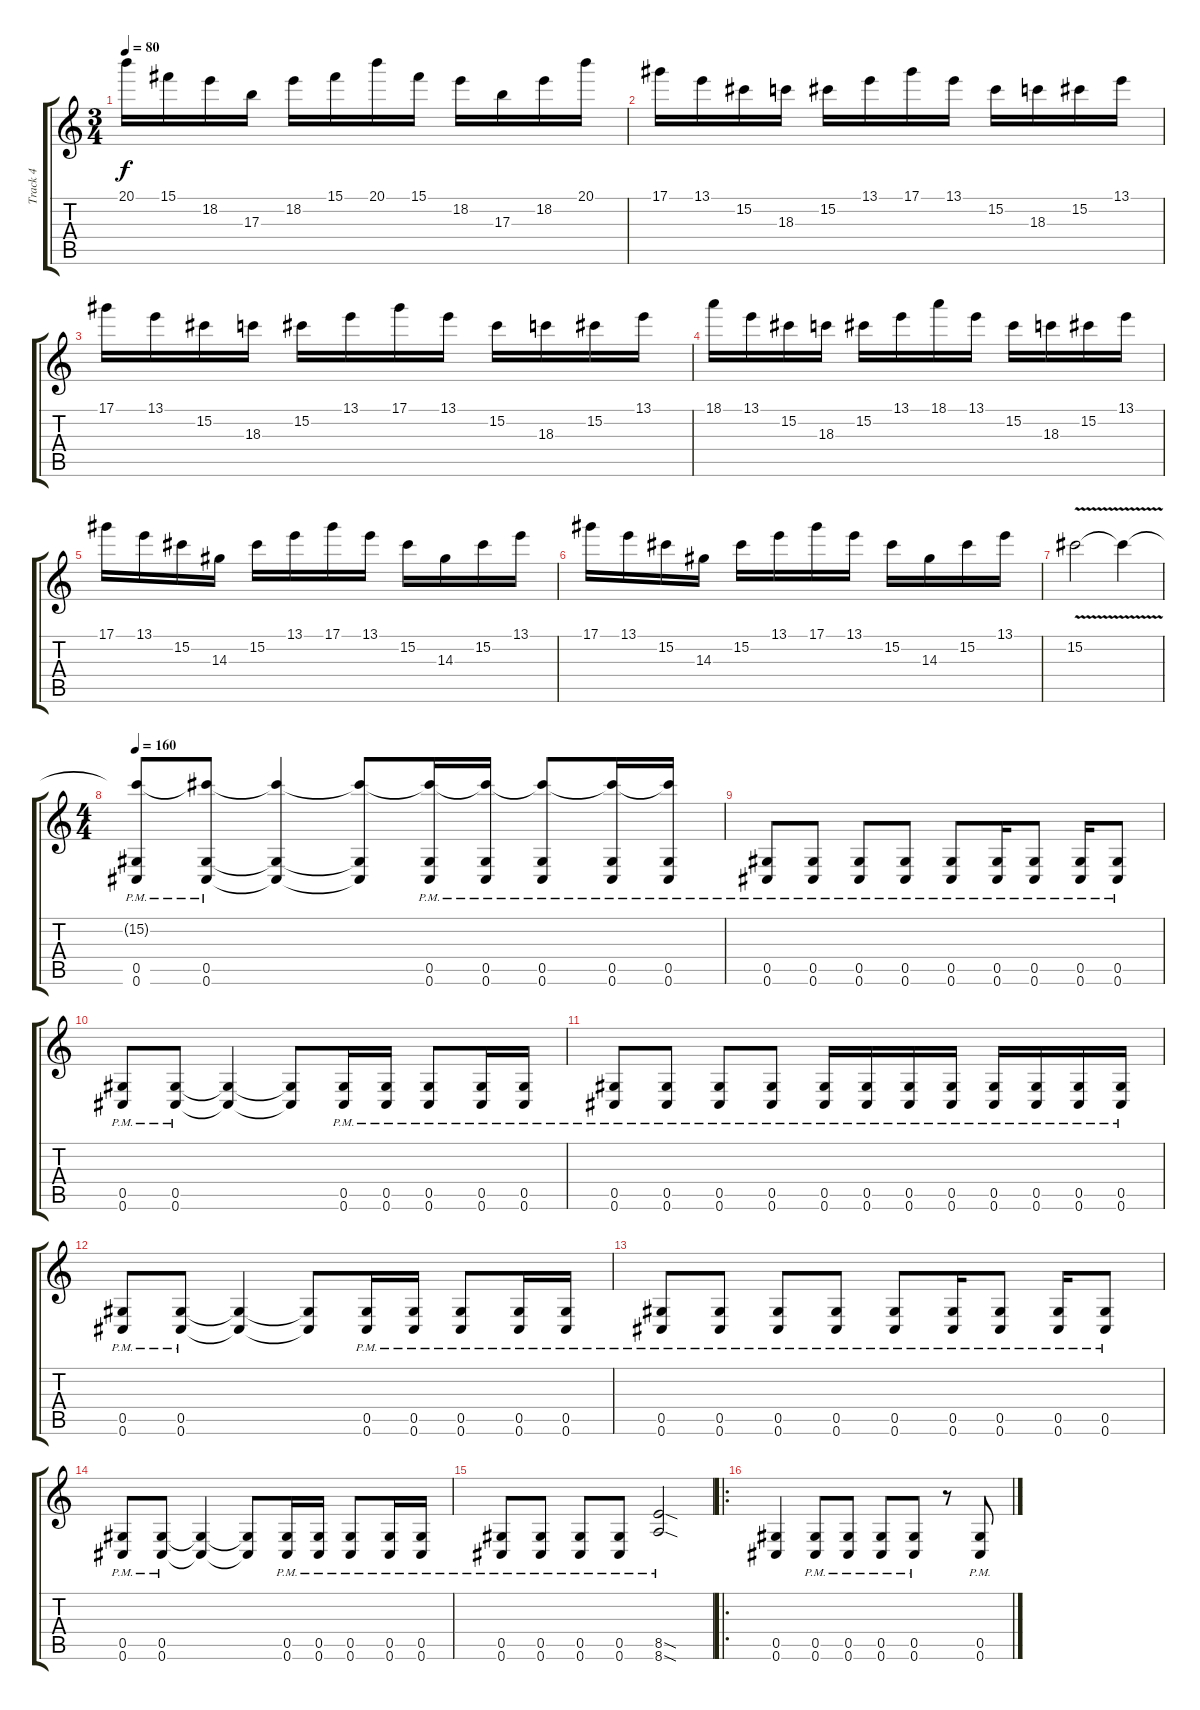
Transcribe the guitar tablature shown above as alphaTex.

\track ("Track 4" "Track 4") {instrument distortionguitar}
\staff {score tabs}
\tuning (Eb4 Bb3 Gb3 Db3 Ab2 Db2) {hide}
\ts (3 4)
\tempo 80
\clef g2
\ks c
20.1.16{dy f} 15.1.16 18.2.16 17.3.16 18.2.16 15.1.16 20.1.16 15.1.16 18.2.16 17.3.16 18.2.16 20.1.16 |
17.1.16 13.1.16 15.2.16 18.3.16 15.2.16 13.1.16 17.1.16 13.1.16 15.2.16 18.3.16 15.2.16 13.1.16 |
17.1.16 13.1.16 15.2.16 18.3.16 15.2.16 13.1.16 17.1.16 13.1.16 15.2.16 18.3.16 15.2.16 13.1.16 |
18.1.16 13.1.16 15.2.16 18.3.16 15.2.16 13.1.16 18.1.16 13.1.16 15.2.16 18.3.16 15.2.16 13.1.16 |
17.1.16 13.1.16 15.2.16 14.3.16 15.2.16 13.1.16 17.1.16 13.1.16 15.2.16 14.3.16 15.2.16 13.1.16 |
17.1.16 13.1.16 15.2.16 14.3.16 15.2.16 13.1.16 17.1.16 13.1.16 15.2.16 14.3.16 15.2.16 13.1.16 |
15.2{v}.2 15.2{t}.4 |
\ts (4 4)
\tempo 160
(15.2{t} 0.5{pm} 0.6{pm}).8 (15.2{t} 0.5{pm} 0.6{pm}).8 (15.2{t} 0.5{t} 0.6{t}).4 (15.2{t} 0.5{t} 0.6{t}).8 (15.2{t} 0.5{pm} 0.6{pm}).16 (15.2{t} 0.5{pm} 0.6{pm}).16 (15.2{t} 0.5{pm} 0.6{pm}).8 (15.2{t} 0.5{pm} 0.6{pm}).16 (15.2{t} 0.5{pm} 0.6{pm}).16 |
(0.5{pm} 0.6{pm}).8 (0.5{pm} 0.6{pm}).8 (0.5{pm} 0.6{pm}).8 (0.5{pm} 0.6{pm}).8 (0.5{pm} 0.6{pm}).8 (0.5{pm} 0.6{pm}).16 (0.5{pm} 0.6{pm}).8 (0.5{pm} 0.6{pm}).16 (0.5{pm} 0.6{pm}).8 |
(0.5{pm} 0.6{pm}).8 (0.5{pm} 0.6{pm}).8 (0.5{t} 0.6{t}).4 (0.5{t} 0.6{t}).8 (0.5{pm} 0.6{pm}).16 (0.5{pm} 0.6{pm}).16 (0.5{pm} 0.6{pm}).8 (0.5{pm} 0.6{pm}).16 (0.5{pm} 0.6{pm}).16 |
(0.5{pm} 0.6{pm}).8 (0.5{pm} 0.6{pm}).8 (0.5{pm} 0.6{pm}).8 (0.5{pm} 0.6{pm}).8 (0.5{pm} 0.6{pm}).16 (0.5{pm} 0.6{pm}).16 (0.5{pm} 0.6{pm}).16 (0.5{pm} 0.6{pm}).16 (0.5{pm} 0.6{pm}).16 (0.5{pm} 0.6{pm}).16 (0.5{pm} 0.6{pm}).16 (0.5{pm} 0.6{pm}).16 |
(0.5{pm} 0.6{pm}).8 (0.5{pm} 0.6{pm}).8 (0.5{t} 0.6{t}).4 (0.5{t} 0.6{t}).8 (0.5{pm} 0.6{pm}).16 (0.5{pm} 0.6{pm}).16 (0.5{pm} 0.6{pm}).8 (0.5{pm} 0.6{pm}).16 (0.5{pm} 0.6{pm}).16 |
(0.5{pm} 0.6{pm}).8 (0.5{pm} 0.6{pm}).8 (0.5{pm} 0.6{pm}).8 (0.5{pm} 0.6{pm}).8 (0.5{pm} 0.6{pm}).8 (0.5{pm} 0.6{pm}).16 (0.5{pm} 0.6{pm}).8 (0.5{pm} 0.6{pm}).16 (0.5{pm} 0.6{pm}).8 |
(0.5{pm} 0.6{pm}).8 (0.5{pm} 0.6{pm}).8 (0.5{t} 0.6{t}).4 (0.5{t} 0.6{t}).8 (0.5{pm} 0.6{pm}).16 (0.5{pm} 0.6{pm}).16 (0.5{pm} 0.6{pm}).8 (0.5{pm} 0.6{pm}).16 (0.5{pm} 0.6{pm}).16 |
(0.5{pm} 0.6{pm}).8 (0.5{pm} 0.6{pm}).8 (0.5{pm} 0.6{pm}).8 (0.5{pm} 0.6{pm}).8 (8.5{sod pm} 8.6{sod pm}).2 |
\ro
(0.5 0.6).4 (0.5{pm} 0.6{pm}).8 (0.5{pm} 0.6{pm}).8 (0.5{pm} 0.6{pm}).8 (0.5{pm} 0.6{pm}).8 r.8 (0.5{pm} 0.6{pm}).8
